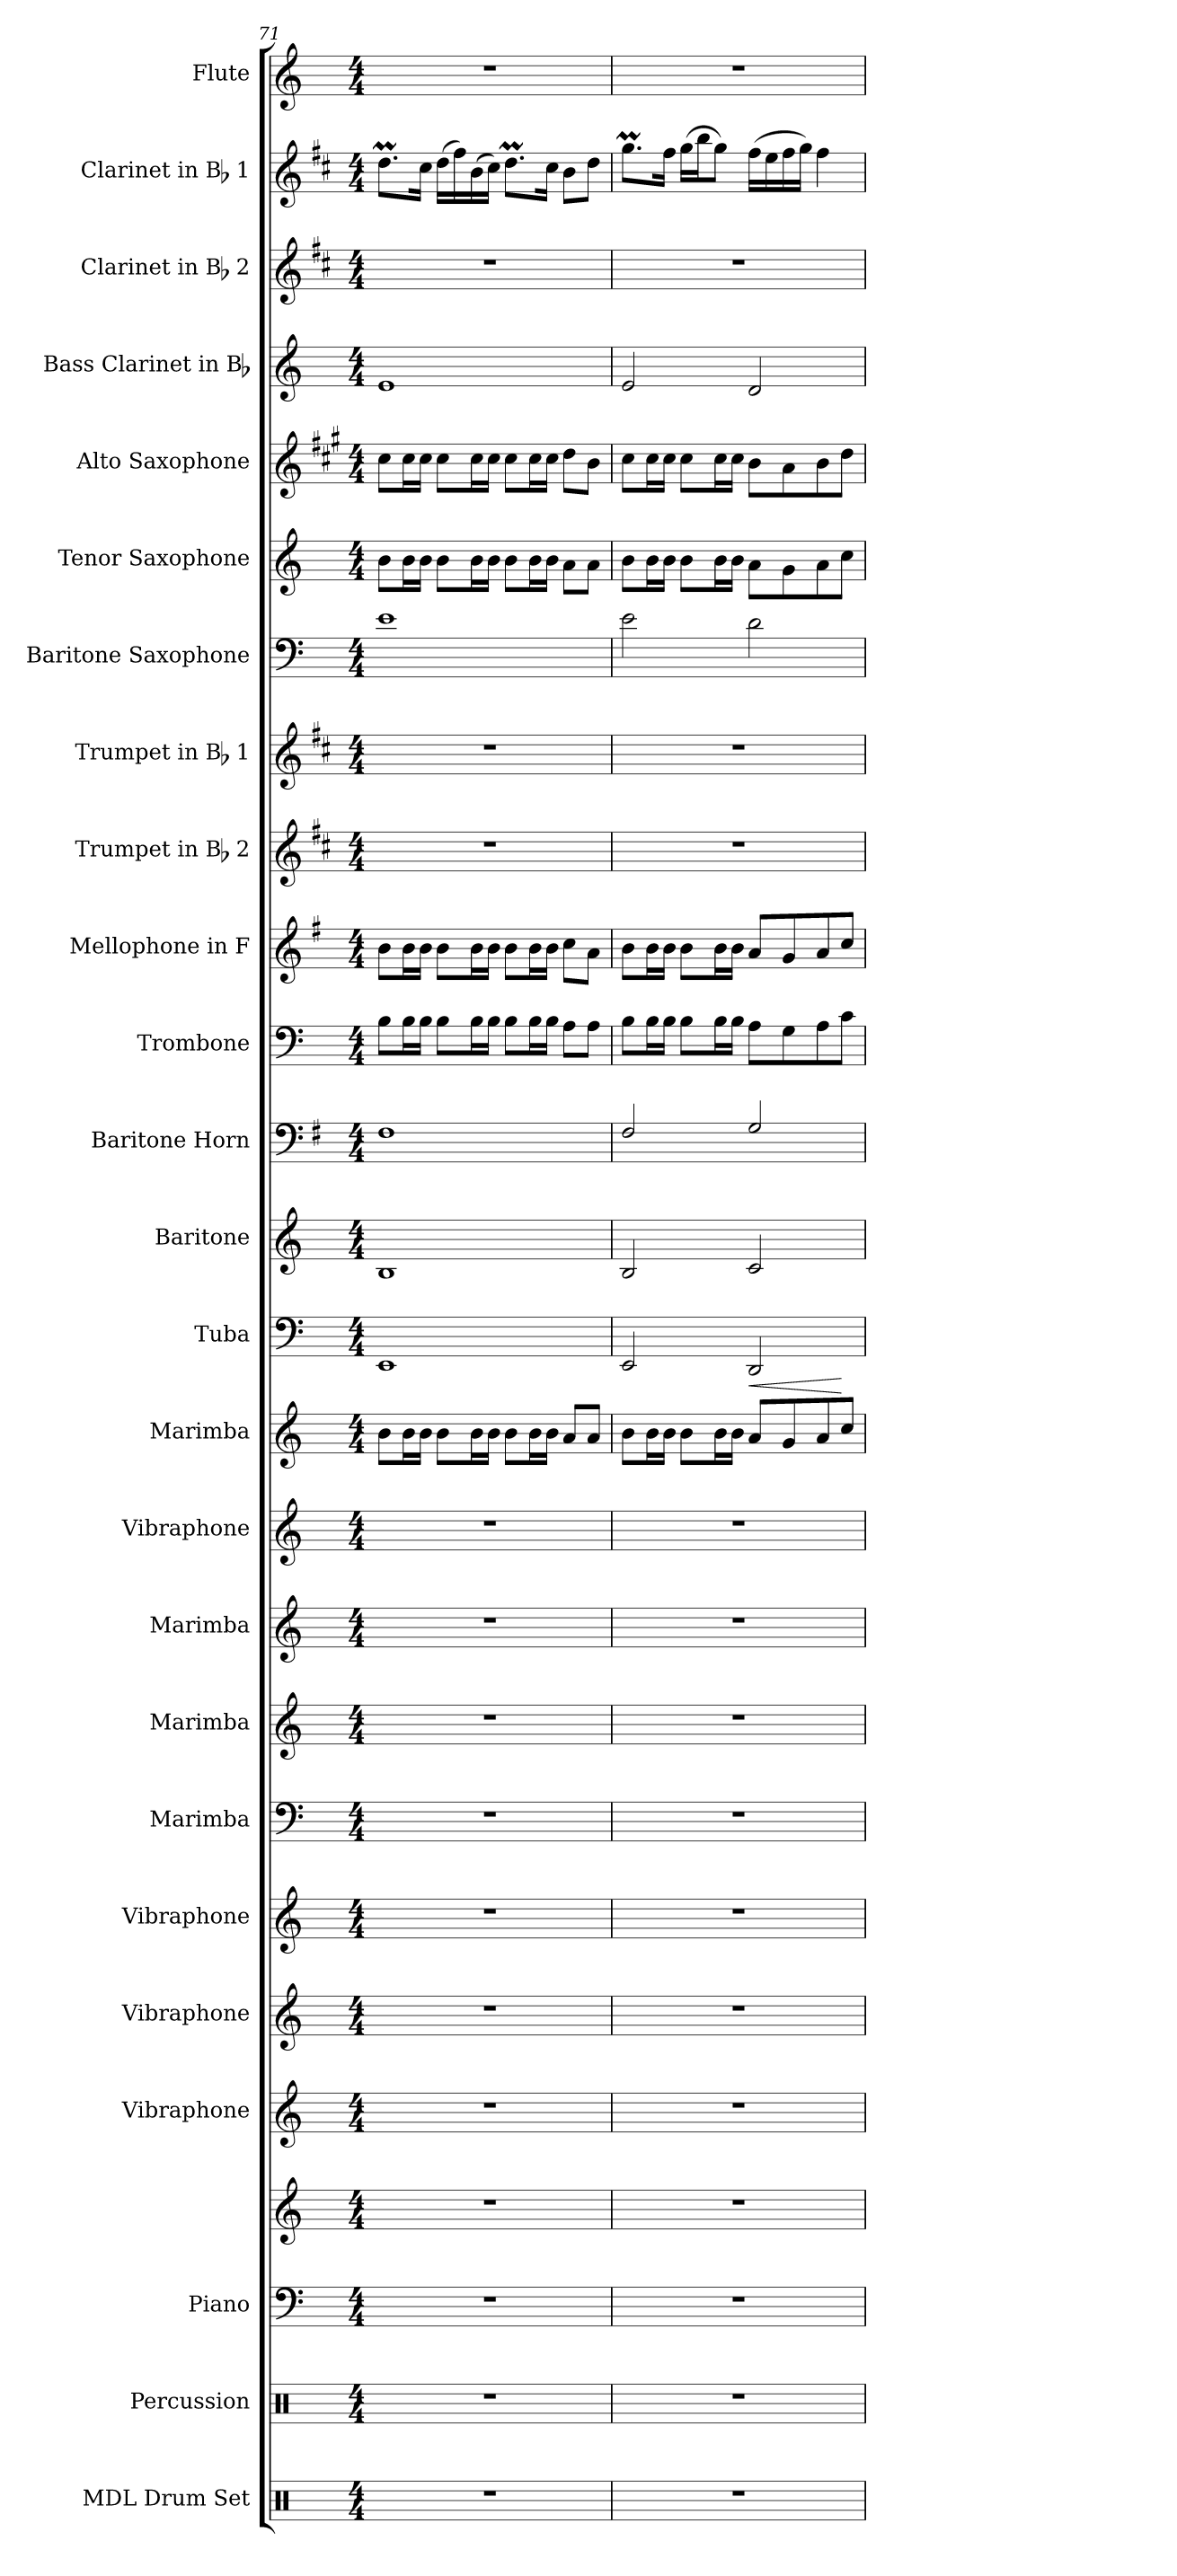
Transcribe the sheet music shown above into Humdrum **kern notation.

**kern	**kern	**kern	**kern	**kern	**kern	**kern	**kern	**kern	**kern	**kern	**kern	**kern	**dynam	**kern	**kern	**kern	**kern	**kern	**kern	**kern	**kern	**kern	**kern	**kern	**kern	**kern
*part25	*part24	*part23	*part23	*part22	*part21	*part20	*part19	*part18	*part17	*part16	*part15	*part14	*part14	*part13	*part12	*part11	*part10	*part9	*part8	*part7	*part6	*part5	*part4	*part3	*part2	*part1
*staff26	*staff25	*staff24	*staff23	*staff22	*staff21	*staff20	*staff19	*staff18	*staff17	*staff16	*staff15	*staff14	*staff14	*staff13	*staff12	*staff11	*staff10	*staff9	*staff8	*staff7	*staff6	*staff5	*staff4	*staff3	*staff2	*staff1
*I"MDL Drum Set	*I"Percussion	*I"Piano	*	*I"Vibraphone	*I"Vibraphone	*I"Vibraphone	*I"Marimba	*I"Marimba	*I"Marimba	*I"Vibraphone	*I"Marimba	*I"Tuba	*	*I"Baritone	*I"Baritone Horn	*I"Trombone	*I"Mellophone in F	*I"Trumpet in Bb 2	*I"Trumpet in Bb 1	*I"Baritone Saxophone	*I"Tenor Saxophone	*I"Alto Saxophone	*I"Bass Clarinet in Bb	*I"Clarinet in Bb 2	*I"Clarinet in Bb 1	*I"Flute
*I'D. S.	*I'Perc.	*I'Pno.	*	*I'Vib.	*I'Vib.	*I'Vib.	*I'Mrm.	*I'Mrm.	*I'Mrm.	*I'Vib.	*I'Mar.	*I'Tba.	*	*I'Bar.	*I'Bar. Hn.	*I'Tbn.	*I'Mln.	*I'Tpt. 2	*I'Tpt. 1	*I'Bari. Sax.	*I'Ten. Sax.	*I'Alto Sax.	*I'B. Cl.	*I'Cl. 2	*I'Cl. 1	*I'Fl.
*clefX	*clefX	*clefF4	*clefG2	*clefG2	*clefG2	*clefG2	*clefF4	*clefG2	*clefG2	*clefG2	*clefG2	*clefF4	*	*clefG2	*clefF4	*clefF4	*clefG2	*clefG2	*clefG2	*clefF4	*clefG2	*clefG2	*clefG2	*clefG2	*clefG2	*clefG2
*	*	*	*	*	*	*	*	*	*	*	*	*	*	*ITrd8c14	*ITrd4c7	*	*ITrd4c7	*ITrd1c2	*ITrd1c2	*ITrd12c21	*ITrd8c14	*ITrd5c9	*ITrd8c14	*ITrd1c2	*ITrd1c2	*
*k[]	*k[]	*k[]	*k[]	*k[]	*k[]	*k[]	*k[]	*k[]	*k[]	*k[]	*k[]	*k[]	*	*k[]	*k[]	*k[]	*k[]	*k[]	*k[]	*k[]	*k[]	*k[]	*k[]	*k[]	*k[]	*k[]
*M4/4	*M4/4	*M4/4	*M4/4	*M4/4	*M4/4	*M4/4	*M4/4	*M4/4	*M4/4	*M4/4	*M4/4	*M4/4	*	*M4/4	*M4/4	*M4/4	*M4/4	*M4/4	*M4/4	*M4/4	*M4/4	*M4/4	*M4/4	*M4/4	*M4/4	*M4/4
=71	=71	=71	=71	=71	=71	=71	=71	=71	=71	=71	=71	=71	=71	=71	=71	=71	=71	=71	=71	=71	=71	=71	=71	=71	=71	=71
1r	1r	1r	1r	1r	1r	1r	1r	1r	1r	1r	8b\L	1EE	.	1BB	1BB	8B\L	8e\L	1r	1r	1E	8B\L	8e\L	1E	1r	8.ccM\L	1r
.	.	.	.	.	.	.	.	.	.	.	16b\L	.	.	.	.	16B\L	16e\L	.	.	.	16B\L	16e\L	.	.	.	.
.	.	.	.	.	.	.	.	.	.	.	16b\JJ	.	.	.	.	16B\JJ	16e\JJ	.	.	.	16B\JJ	16e\JJ	.	.	16b\Jk	.
.	.	.	.	.	.	.	.	.	.	.	8b\L	.	.	.	.	8B\L	8e\L	.	.	.	8B\L	8e\L	.	.	(>16cc\LL	.
.	.	.	.	.	.	.	.	.	.	.	.	.	.	.	.	.	.	.	.	.	.	.	.	.	16ee\)	.
.	.	.	.	.	.	.	.	.	.	.	16b\L	.	.	.	.	16B\L	16e\L	.	.	.	16B\L	16e\L	.	.	(>16a\	.
.	.	.	.	.	.	.	.	.	.	.	16b\JJ	.	.	.	.	16B\JJ	16e\JJ	.	.	.	16B\JJ	16e\JJ	.	.	16b\JJ)	.
.	.	.	.	.	.	.	.	.	.	.	8b\L	.	.	.	.	8B\L	8e\L	.	.	.	8B\L	8e\L	.	.	8.ccM\L	.
.	.	.	.	.	.	.	.	.	.	.	16b\L	.	.	.	.	16B\L	16e\L	.	.	.	16B\L	16e\L	.	.	.	.
.	.	.	.	.	.	.	.	.	.	.	16b\JJ	.	.	.	.	16B\JJ	16e\JJ	.	.	.	16B\JJ	16e\JJ	.	.	16b\Jk	.
.	.	.	.	.	.	.	.	.	.	.	8a/L	.	.	.	.	8A\L	8f\L	.	.	.	8A\L	8f\L	.	.	8a\L	.
.	.	.	.	.	.	.	.	.	.	.	8a/J	.	.	.	.	8A\J	8d\J	.	.	.	8A\J	8d\J	.	.	8cc\J	.
=72	=72	=72	=72	=72	=72	=72	=72	=72	=72	=72	=72	=72	=72	=72	=72	=72	=72	=72	=72	=72	=72	=72	=72	=72	=72	=72
1r	1r	1r	1r	1r	1r	1r	1r	1r	1r	1r	8b\L	2EE/	.	2BB/	2BB/	8B\L	8e\L	1r	1r	2E\	8B\L	8e\L	2E/	1r	8.ffM\L	1r
.	.	.	.	.	.	.	.	.	.	.	16b\L	.	.	.	.	16B\L	16e\L	.	.	.	16B\L	16e\L	.	.	.	.
.	.	.	.	.	.	.	.	.	.	.	16b\JJ	.	.	.	.	16B\JJ	16e\JJ	.	.	.	16B\JJ	16e\JJ	.	.	16ee\Jk	.
.	.	.	.	.	.	.	.	.	.	.	8b\L	.	.	.	.	8B\L	8e\L	.	.	.	8B\L	8e\L	.	.	(>16ff\LL	.
.	.	.	.	.	.	.	.	.	.	.	.	.	.	.	.	.	.	.	.	.	.	.	.	.	16aa\J	.
.	.	.	.	.	.	.	.	.	.	.	16b\L	.	.	.	.	16B\L	16e\L	.	.	.	16B\L	16e\L	.	.	8ff\J)	.
.	.	.	.	.	.	.	.	.	.	.	16b\JJ	.	.	.	.	16B\JJ	16e\JJ	.	.	.	16B\JJ	16e\JJ	.	.	.	.
!	!	!	!	!	!	!	!	!	!	!	!	!	!LO:HP:b	!	!	!	!	!	!	!	!	!	!	!	!	!
.	.	.	.	.	.	.	.	.	.	.	8a/L	2DD/	<	2C/	2C/	8A\L	8d/L	.	.	2D\	8A\L	8d\L	2D/	.	(>16ee\LL	.
.	.	.	.	.	.	.	.	.	.	.	.	.	.	.	.	.	.	.	.	.	.	.	.	.	16dd\	.
.	.	.	.	.	.	.	.	.	.	.	8g/	.	.	.	.	8G\	8c/	.	.	.	8G\	8c\	.	.	16ee\	.
.	.	.	.	.	.	.	.	.	.	.	.	.	.	.	.	.	.	.	.	.	.	.	.	.	16ff\JJ)	.
.	.	.	.	.	.	.	.	.	.	.	8a/	.	.	.	.	8A\	8d/	.	.	.	8A\	8d\	.	.	4ee\	.
.	.	.	.	.	.	.	.	.	.	.	8cc/J	.	[	.	.	8c\J	8f/J	.	.	.	8c\J	8f\J	.	.	.	.
=	=	=	=	=	=	=	=	=	=	=	=	=	=	=	=	=	=	=	=	=	=	=	=	=	=	=
*-	*-	*-	*-	*-	*-	*-	*-	*-	*-	*-	*-	*-	*-	*-	*-	*-	*-	*-	*-	*-	*-	*-	*-	*-	*-	*-
